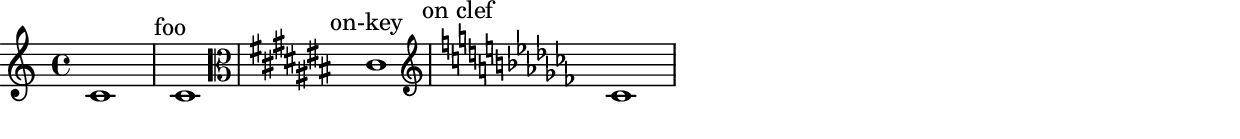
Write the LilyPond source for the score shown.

%% Generated by lilypond-book
%% Options: [exampleindent=10.16\mm,indent=0\mm,line-width=160\mm,paper-height=845.047\pt,paper-width=597.508\pt,papersize='(cons (* 597.508 pt) (* 845.047 pt))]
\include "lilypond-book-preamble.ly"


% ****************************************************************
% Start cut-&-pastable-section
% ****************************************************************

#(ly:set-option 'eps-box-padding 3.000000)



\paper {
  #(set-paper-size '(cons (* 597.508 pt) (* 845.047 pt)))
  indent = 0\mm
  line-width = 160\mm
  % offset the left padding, also add 1mm as lilypond creates cropped
  % images with a little space on the right
  line-width = #(- line-width (* mm  3.000000) (* mm 1))
}

\layout {
  
}




% ****************************************************************
% ly snippet:
% ****************************************************************
\sourcefilename "/lilypond-2.25.21/input/regression/rehearsal-mark-align.ly"
\sourcefileline 0

\header {

  texidoc = "Marks are put on top a breakable symbol,
  according to the value of @code{break-align-symbols} grob property.
  The same holds for @code{BarNumber} grobs."

}

\version "2.23.14"
  
\relative {
  c'1 \textMark "foo"
  c1
  \key cis \major
  \clef alto
  \override Score.TextMark.break-align-symbols = #'(key-signature)
  \textMark "on-key"
  cis
  \key ces \major
  \override Score.TextMark.break-align-symbols = #'(clef)
  \clef treble
  \textMark "on clef"
  ces
}



% ****************************************************************
% end ly snippet
% ****************************************************************
